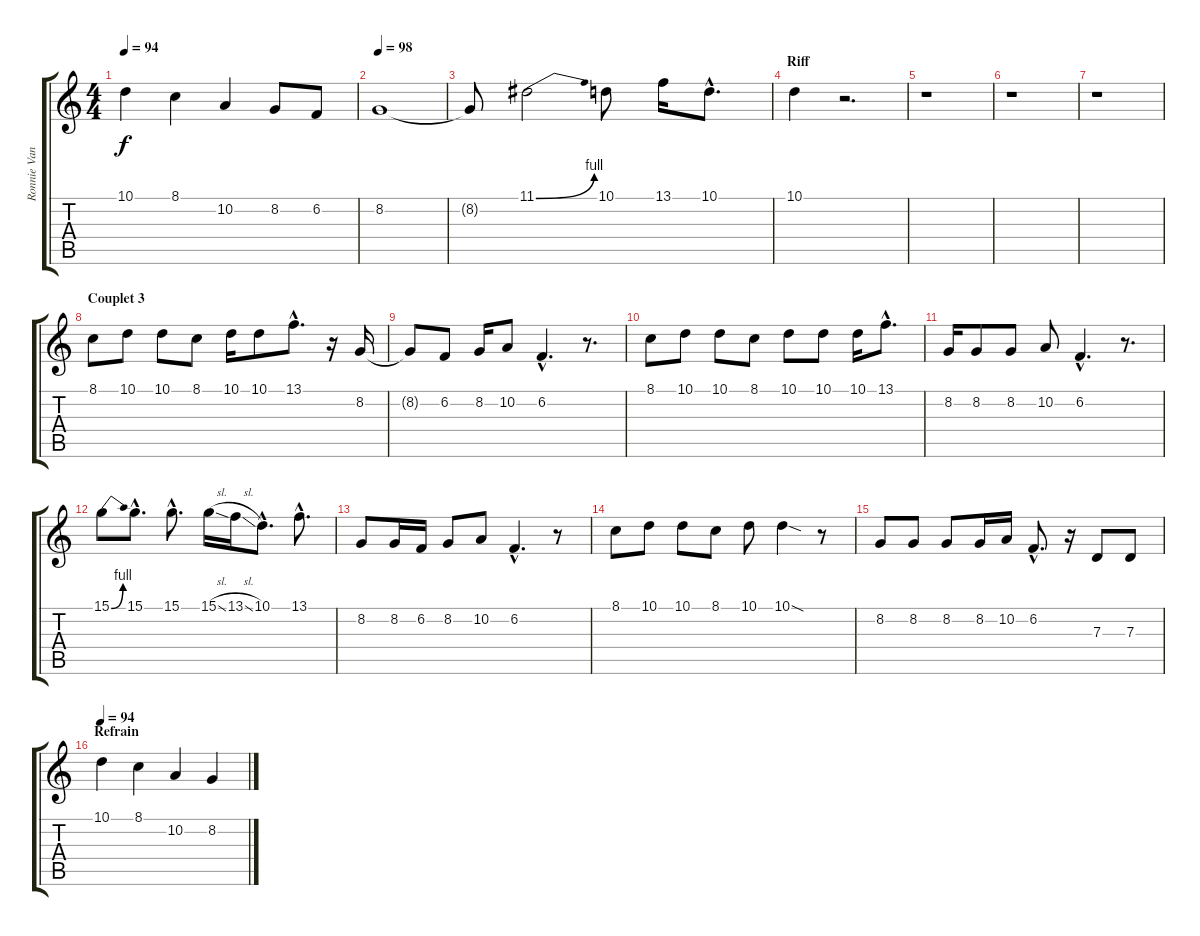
\track ("Ronnie Van Zant (vocal)" "Ronnie Van") {instrument lead2sawtooth}
\staff {score tabs}
\tuning (E4 B3 G3 D3 A2 E2) {hide}
\ts (4 4)
\tempo 94
\clef g2
\ks c
10.1.4{dy f} 8.1.4 10.2.4 8.2.8 6.2.8 |
\tempo 98
8.2.1 |
8.2{t}.8 11.1{be (bend 0 0 60 4)}.2 10.1.8 13.1.16 10.1{hac}.8{d} |
\section ("" "Riff")
10.1.4 r.2{d} |
r.1 |
r.1 |
r.1 |
\section ("" "Couplet 3")
8.1.8 10.1.8 10.1.8 8.1.8 10.1.16 10.1.8 13.1{hac}.8{d} r.16 8.2.16 |
8.2{t}.8 6.2.8 8.2.16 10.2.8 6.2{hac}.4{d} r.8{d} |
8.1.8 10.1.8 10.1.8 8.1.8 10.1.8 10.1.8 10.1.16 13.1{hac}.8{d} |
8.2.16 8.2.8 8.2.8 10.2.8 6.2{hac}.4{d} r.8{d} |
15.1{be (bend 0 0 60 4)}.8 15.1{hac}.8{d} 15.1{hac}.8{d} 15.1{sl}.16 13.1{sl}.16 10.1{hac}.8{d} 13.1{hac}.8{d} |
8.2.8 8.2.16 6.2.16 8.2.8 10.2.8 6.2{hac}.4{d} r.8 |
8.1.8 10.1.8 10.1.8 8.1.8 10.1.8 10.1{sod}.4 r.8 |
8.2.8 8.2.8 8.2.8 8.2.16 10.2.16 6.2{hac}.8{d} r.16 7.3.8 7.3.8 |
\section ("" "Refrain")
\tempo 94
10.1.4 8.1.4 10.2.4 8.2.4
